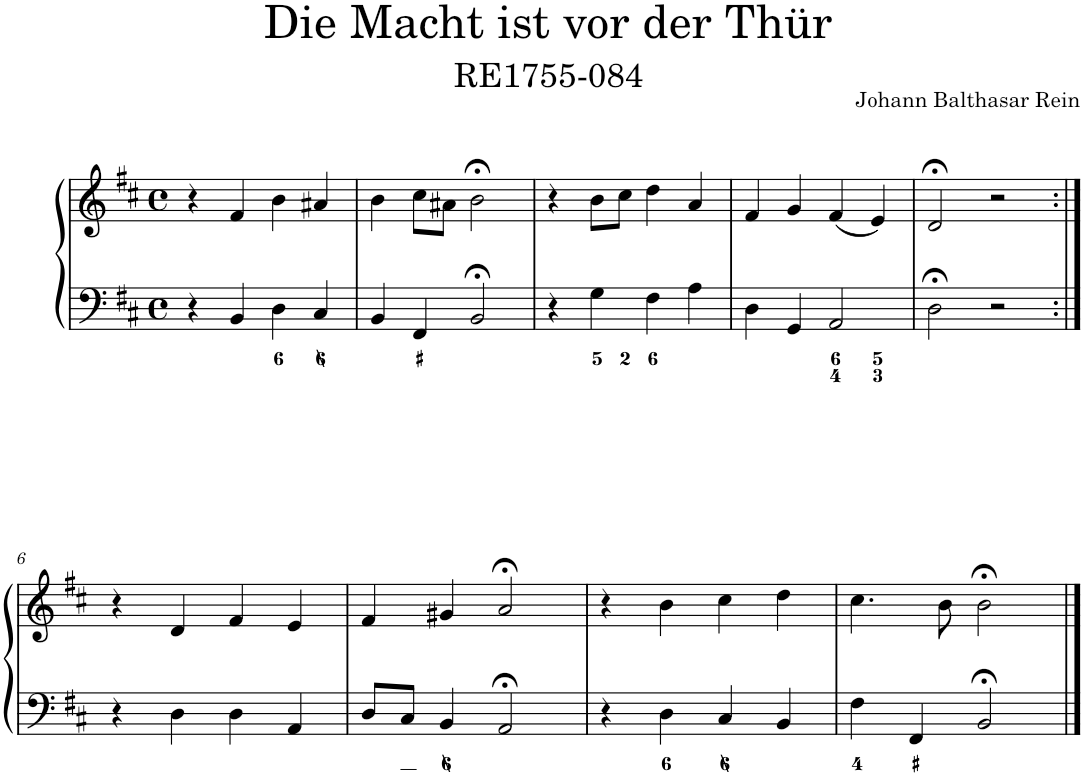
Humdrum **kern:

**kern	**kern
*part1	*part1
*staff2	*staff1
*I"Piano	*
*I'Pno.	*
*clefF4	*clefG2
*k[f#c#]	*k[f#c#]
*M4/4	*M4/4
*met(c)	*met(c)
=1	=1
4r	4r
4BB/	4f#/
4D\	4b\
4C#/	4a#X/
=2	=2
4BB/	4b\
4FF#/	8cc#\L
.	8a#X\J
2BB;</	2b;<\
=3	=3
4r	4r
4G\	8b\L
.	8cc#\J
4F#\	4dd\
4A\	4a/
=4	=4
4D\	4f#/
4GG/	4g/
2AA/	(4f#/
.	4e/)
=5	=5
2D;<\	2d;</
2r	2r
!!LO:LB:g=z
=6:|!	=6:|!
4r	4r
4D\	4d/
4D\	4f#/
4AA/	4e/
=7	=7
8D/L	4f#/
8C#/J	.
4BB/	4g#X/
2AA;</	2a;</
=8	=8
4r	4r
4D\	4b\
4C#/	4cc#\
4BB/	4dd\
=9	=9
4F#\	4.cc#\
4FF#/	.
.	8b\
2BB;</	2b;<\
==	==
*-	*-
